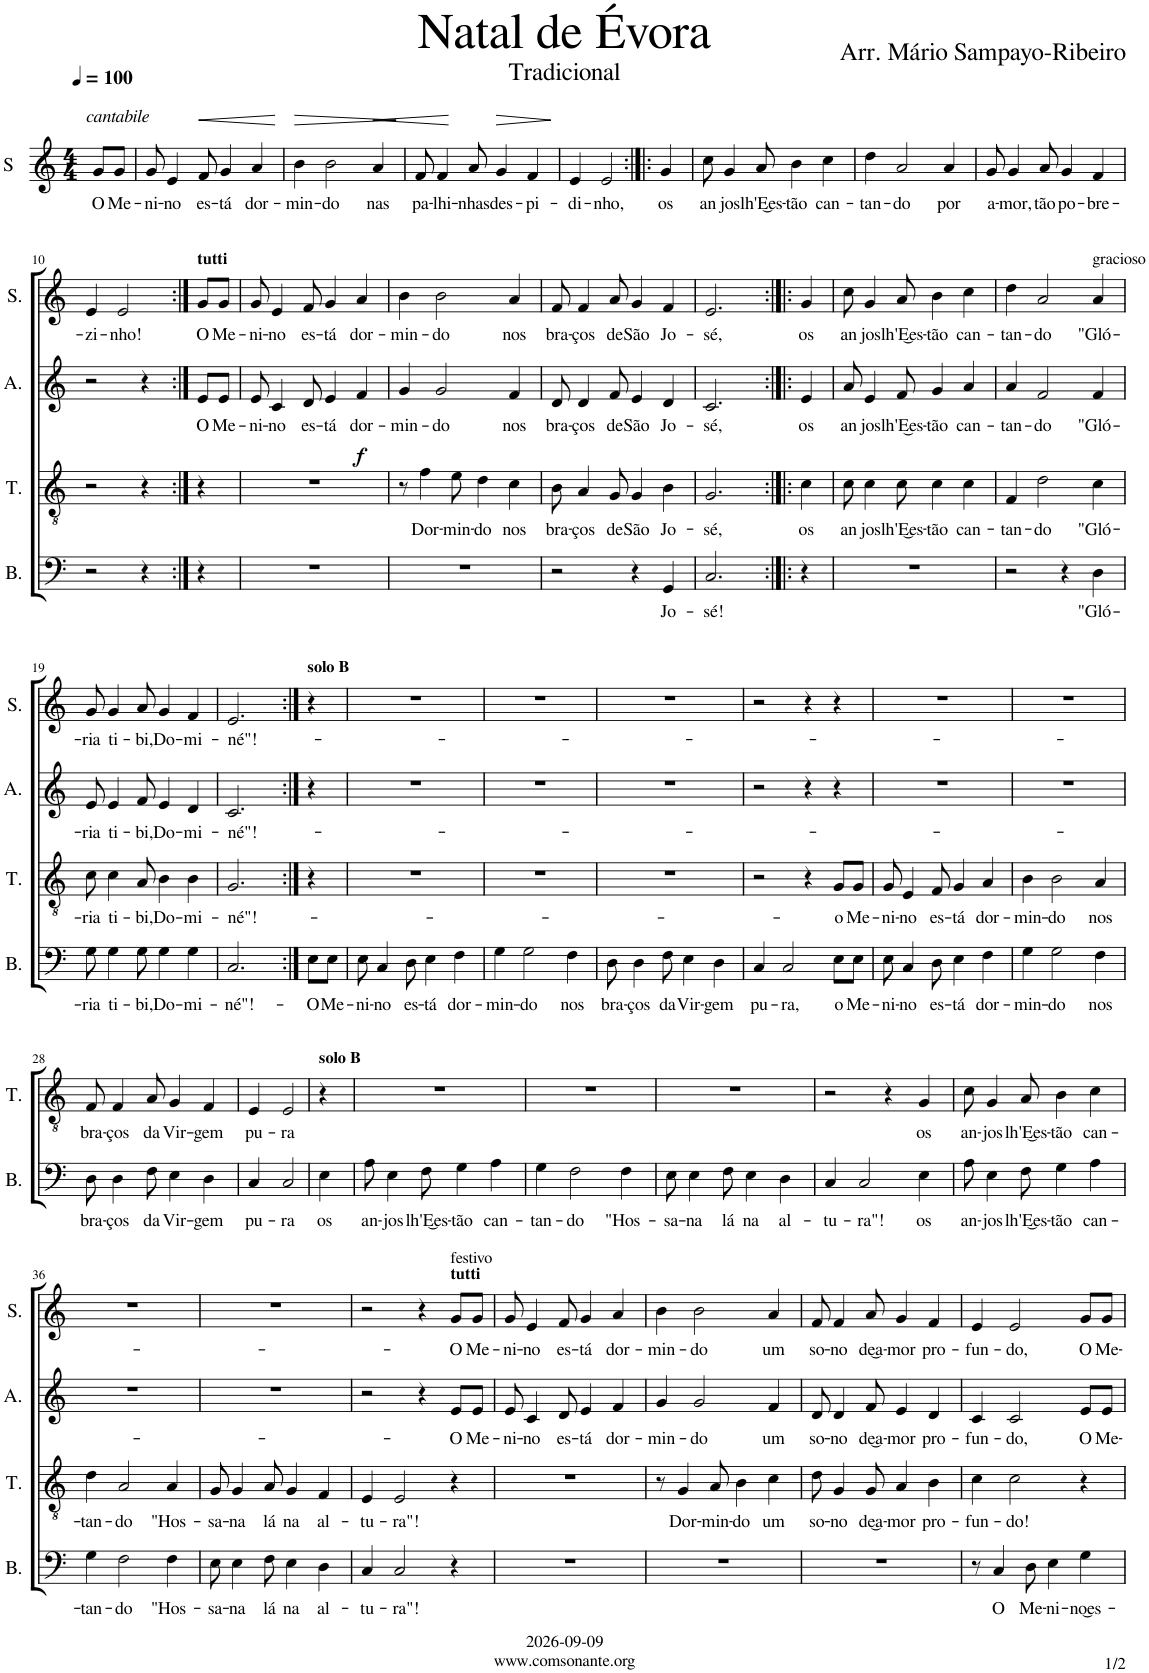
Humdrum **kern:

**kern	**text	**kern	**text	**dynam	**kern	**text	**kern	**text	**dynam
*part4	*part4	*part3	*part3	*part3	*part2	*part2	*part1	*part1	*part1
*staff4	*staff4	*staff3	*staff3	*staff3	*staff2	*staff2	*staff1	*staff1	*staff1
*I"B	*	*I"T	*	*	*I"A	*	*I"S	*	*
*I'B.	*	*I'T.	*	*	*I'A.	*	*I'S.	*	*
*stria5	*	*stria5	*	*	*stria5	*	*	*	*
*clefF4	*	*clefGv2	*	*	*clefG2	*	*clefG2	*	*
*k[]	*	*k[]	*	*	*k[]	*	*k[]	*	*
*M4/4	*	*M4/4	*	*	*M4/4	*	*M4/4	*	*
*MM100	*	*MM100	*	*	*MM100	*	*MM100	*	*
=1	=1	=1	=1	=1	=1	=1	=1	=1	=1
!	!	!	!	!	!	!	!LO:TX:a:i:t=cantabile	!	!
!	!	!	!	!	!	!	!	!LO:LY:b	!
4r	.	4r	.	.	4r	.	8g/L	O	.
!	!	!	!	!	!	!	!	!LO:LY:b	!
.	.	.	.	.	.	.	8g/J	Me-	.
=2	=2	=2	=2	=2	=2	=2	=2	=2	=2
!	!	!	!	!	!	!	!	!LO:LY:b	!
1r	.	1r	.	.	1r	.	8g/	-ni-	.
!	!	!	!	!	!	!	!	!LO:LY:b	!
.	.	.	.	.	.	.	4e/	-no	.
!	!	!	!	!	!	!	!	!LO:LY:b	!LO:HP:b
.	.	.	.	.	.	.	8f/	es-	<
!	!	!	!	!	!	!	!	!LO:LY:b	!
.	.	.	.	.	.	.	4g/	-tá	.
!	!	!	!	!	!	!	!	!LO:LY:b	!
.	.	.	.	.	.	.	4a/	dor-	.
.	.	.	.	.	.	.	.	.	[
=3	=3	=3	=3	=3	=3	=3	=3	=3	=3
!	!	!	!	!	!	!	!	!LO:LY:b	!LO:HP:b
1r	.	1r	.	.	1r	.	4b\	-min-	>
!	!	!	!	!	!	!	!	!LO:LY:b	!
.	.	.	.	.	.	.	2b\	-do	.
!	!	!	!	!	!	!	!	!LO:LY:b	!LO:HP:b
.	.	.	.	.	.	.	4a/	nas	<
.	.	.	.	.	.	.	.	.	]
=4	=4	=4	=4	=4	=4	=4	=4	=4	=4
!	!	!	!	!	!	!	!	!LO:LY:b	!
1r	.	1r	.	.	1r	.	8f/	pa-	.
!	!	!	!	!	!	!	!	!LO:LY:b	!
.	.	.	.	.	.	.	4f/	-lhi-	.
!	!	!	!	!	!	!	!	!LO:LY:b	!
.	.	.	.	.	.	.	8a/	-nhas	[
!	!	!	!	!	!	!	!	!LO:LY:b	!LO:HP:b
.	.	.	.	.	.	.	4g/	des-	>
!	!	!	!	!	!	!	!	!LO:LY:b	!
.	.	.	.	.	.	.	4f/	-pi-	.
.	.	.	.	.	.	.	.	.	]
=5	=5	=5	=5	=5	=5	=5	=5	=5	=5
!	!	!	!	!	!	!	!	!LO:LY:b	!
2r	.	2r	.	.	2r	.	4e/	-di-	.
!	!	!	!	!	!	!	!	!LO:LY:b	!
.	.	.	.	.	.	.	2e/	-nho,	.
4r	.	4r	.	.	4r	.	.	.	.
=6:|!|:	=6:|!|:	=6:|!|:	=6:|!|:	=6:|!|:	=6:|!|:	=6:|!|:	=6:|!|:	=6:|!|:	=6:|!|:
!	!	!	!	!	!	!	!	!LO:LY:b	!
4r	.	4r	.	.	4r	.	4g/	os	.
=7	=7	=7	=7	=7	=7	=7	=7	=7	=7
!	!	!	!	!	!	!	!	!LO:LY:b	!
1r	.	1r	.	.	1r	.	8cc\	an	.
!	!	!	!	!	!	!	!	!LO:LY:b	!
.	.	.	.	.	.	.	4g/	jos	.
!	!	!	!	!	!	!	!	!LO:LY:b	!
.	.	.	.	.	.	.	8a/	lh'E͜es-	.
!	!	!	!	!	!	!	!	!LO:LY:b	!
.	.	.	.	.	.	.	4b\	-tão	.
!	!	!	!	!	!	!	!	!LO:LY:b	!
.	.	.	.	.	.	.	4cc\	can-	.
=8	=8	=8	=8	=8	=8	=8	=8	=8	=8
!	!	!	!	!	!	!	!	!LO:LY:b	!
1r	.	1r	.	.	1r	.	4dd\	-tan-	.
!	!	!	!	!	!	!	!	!LO:LY:b	!
.	.	.	.	.	.	.	2a/	-do	.
!	!	!	!	!	!	!	!	!LO:LY:b	!
.	.	.	.	.	.	.	4a/	por	.
=9	=9	=9	=9	=9	=9	=9	=9	=9	=9
!	!	!	!	!	!	!	!	!LO:LY:b	!
1r	.	1r	.	.	1r	.	8g/	a-	.
!	!	!	!	!	!	!	!	!LO:LY:b	!
.	.	.	.	.	.	.	4g/	-mor,	.
!	!	!	!	!	!	!	!	!LO:LY:b	!
.	.	.	.	.	.	.	8a/	tão	.
!	!	!	!	!	!	!	!	!LO:LY:b	!
.	.	.	.	.	.	.	4g/	po-	.
!	!	!	!	!	!	!	!	!LO:LY:b	!
.	.	.	.	.	.	.	4f/	-bre-	.
!!LO:LB:g=z
=10	=10	=10	=10	=10	=10	=10	=10	=10	=10
!	!	!	!	!	!	!	!	!LO:LY:b	!
2r	.	2r	.	.	2r	.	4e/	-zi-	.
!	!	!	!	!	!	!	!	!LO:LY:b	!
.	.	.	.	.	.	.	2e/	-nho!	.
4r	.	4r	.	.	4r	.	.	.	.
=11:|!	=11:|!	=11:|!	=11:|!	=11:|!	=11:|!	=11:|!	=11:|!	=11:|!	=11:|!
!	!	!	!	!	!	!	!LO:TX:a:B:t=tutti	!	!
!	!	!	!	!	!	!LO:LY:b	!	!LO:LY:b	!
4r	.	4r	.	.	8e/L	O	8g/L	O	.
!	!	!	!	!	!	!LO:LY:b	!	!LO:LY:b	!
.	.	.	.	.	8e/J	Me-	8g/J	Me-	.
=12	=12	=12	=12	=12	=12	=12	=12	=12	=12
!	!	!	!	!LO:DY:a	!	!LO:LY:b	!	!LO:LY:b	!
1r	.	1r	.	f	8e/	-ni-	8g/	-ni-	.
!	!	!	!	!	!	!LO:LY:b	!	!LO:LY:b	!
.	.	.	.	.	4c/	-no	4e/	-no	.
!	!	!	!	!	!	!LO:LY:b	!	!LO:LY:b	!
.	.	.	.	.	8d/	es-	8f/	es-	.
!	!	!	!	!	!	!LO:LY:b	!	!LO:LY:b	!
.	.	.	.	.	4e/	-tá	4g/	-tá	.
!	!	!	!	!	!	!LO:LY:b	!	!LO:LY:b	!
.	.	.	.	.	4f/	dor-	4a/	dor-	.
=13	=13	=13	=13	=13	=13	=13	=13	=13	=13
!	!	!	!	!	!	!LO:LY:b	!	!LO:LY:b	!
1r	.	8r	.	.	4g/	-min-	4b\	-min-	.
!	!	!	!LO:LY:b	!	!	!	!	!	!
.	.	4f\	Dor-	.	.	.	.	.	.
!	!	!	!	!	!	!LO:LY:b	!	!LO:LY:b	!
.	.	.	.	.	2g/	-do	2b\	-do	.
!	!	!	!LO:LY:b	!	!	!	!	!	!
.	.	8e\	-min-	.	.	.	.	.	.
!	!	!	!LO:LY:b	!	!	!	!	!	!
.	.	4d\	-do	.	.	.	.	.	.
!	!	!	!LO:LY:b	!	!	!LO:LY:b	!	!LO:LY:b	!
.	.	4c\	nos	.	4f/	nos	4a/	nos	.
=14	=14	=14	=14	=14	=14	=14	=14	=14	=14
!	!	!	!LO:LY:b	!	!	!LO:LY:b	!	!LO:LY:b	!
2r	.	8B\	bra-	.	8d/	bra-	8f/	bra-	.
!	!	!	!LO:LY:b	!	!	!LO:LY:b	!	!LO:LY:b	!
.	.	4A/	-ços	.	4d/	-ços	4f/	-ços	.
!	!	!	!LO:LY:b	!	!	!LO:LY:b	!	!LO:LY:b	!
.	.	8G/	de	.	8f/	de	8a/	de	.
!	!	!	!LO:LY:b	!	!	!LO:LY:b	!	!LO:LY:b	!
4r	.	4G/	São	.	4e/	São	4g/	São	.
!	!LO:LY:b	!	!LO:LY:b	!	!	!LO:LY:b	!	!LO:LY:b	!
4GG/	Jo-	4B\	Jo-	.	4d/	Jo-	4f/	Jo-	.
=15	=15	=15	=15	=15	=15	=15	=15	=15	=15
!	!LO:LY:b	!	!LO:LY:b	!	!	!LO:LY:b	!	!LO:LY:b	!
2.C/	-sé!	2.G/	-sé,	.	2.c/	-sé,	2.e/	-sé,	.
=16:|!|:	=16:|!|:	=16:|!|:	=16:|!|:	=16:|!|:	=16:|!|:	=16:|!|:	=16:|!|:	=16:|!|:	=16:|!|:
!	!	!	!LO:LY:b	!	!	!LO:LY:b	!	!LO:LY:b	!
4r	.	4c\	os	.	4e/	os	4g/	os	.
=17	=17	=17	=17	=17	=17	=17	=17	=17	=17
!	!	!	!LO:LY:b	!	!	!LO:LY:b	!	!LO:LY:b	!
1r	.	8c\	an	.	8a/	an	8cc\	an	.
!	!	!	!LO:LY:b	!	!	!LO:LY:b	!	!LO:LY:b	!
.	.	4c\	jos	.	4e/	jos	4g/	jos	.
!	!	!	!LO:LY:b	!	!	!LO:LY:b	!	!LO:LY:b	!
.	.	8c\	lh'E͜es-	.	8f/	lh'E͜es-	8a/	lh'E͜es-	.
!	!	!	!LO:LY:b	!	!	!LO:LY:b	!	!LO:LY:b	!
.	.	4c\	-tão	.	4g/	-tão	4b\	-tão	.
!	!	!	!LO:LY:b	!	!	!LO:LY:b	!	!LO:LY:b	!
.	.	4c\	can-	.	4a/	can-	4cc\	can-	.
=18	=18	=18	=18	=18	=18	=18	=18	=18	=18
!	!	!	!LO:LY:b	!	!	!LO:LY:b	!	!LO:LY:b	!
2r	.	4F/	-tan-	.	4a/	-tan-	4dd\	-tan-	.
!	!	!	!LO:LY:b	!	!	!LO:LY:b	!	!LO:LY:b	!
.	.	2d\	-do	.	2f/	-do	2a/	-do	.
4r	.	.	.	.	.	.	.	.	.
!	!	!	!	!	!	!	!LO:TX:a:t=gracioso	!	!
!	!LO:LY:b	!	!LO:LY:b	!	!	!LO:LY:b	!	!LO:LY:b	!
4D\	"Gló-	4c\	"Gló-	.	4f/	"Gló-	4a/	"Gló-	.
!!LO:LB:g=z
=19	=19	=19	=19	=19	=19	=19	=19	=19	=19
!	!LO:LY:b	!	!LO:LY:b	!	!	!LO:LY:b	!	!LO:LY:b	!
8G\	-ria	8c\	-ria	.	8e/	-ria	8g/	-ria	.
!	!LO:LY:b	!	!LO:LY:b	!	!	!LO:LY:b	!	!LO:LY:b	!
4G\	ti-	4c\	ti-	.	4e/	ti-	4g/	ti-	.
!	!LO:LY:b	!	!LO:LY:b	!	!	!LO:LY:b	!	!LO:LY:b	!
8G\	-bi,	8A/	-bi,	.	8f/	-bi,	8a/	-bi,	.
!	!LO:LY:b	!	!LO:LY:b	!	!	!LO:LY:b	!	!LO:LY:b	!
4G\	Do-	4B\	Do-	.	4e/	Do-	4g/	Do-	.
!	!LO:LY:b	!	!LO:LY:b	!	!	!LO:LY:b	!	!LO:LY:b	!
4G\	-mi-	4B\	-mi-	.	4d/	-mi-	4f/	-mi-	.
=20	=20	=20	=20	=20	=20	=20	=20	=20	=20
!	!LO:LY:b	!	!LO:LY:b	!	!	!LO:LY:b	!	!LO:LY:b	!
2.C/	-né"!-	2.G/	-né"!-	.	2.c/	-né"!-	2.e/	-né"!-	.
=21:|!	=21:|!	=21:|!	=21:|!	=21:|!	=21:|!	=21:|!	=21:|!	=21:|!	=21:|!
!	!	!	!	!	!	!	!LO:TX:a:B:t=solo B	!	!
!	!LO:LY:b	!	!	!	!	!	!	!	!
8E\L	O	4r	.	.	4r	.	4r	.	.
!	!LO:LY:b	!	!	!	!	!	!	!	!
8E\J	Me-	.	.	.	.	.	.	.	.
=22	=22	=22	=22	=22	=22	=22	=22	=22	=22
!	!LO:LY:b	!	!	!	!	!	!	!	!
8E\	-ni-	1r	.	.	1r	.	1r	.	.
!	!LO:LY:b	!	!	!	!	!	!	!	!
4C/	-no	.	.	.	.	.	.	.	.
!	!LO:LY:b	!	!	!	!	!	!	!	!
8D\	es-	.	.	.	.	.	.	.	.
!	!LO:LY:b	!	!	!	!	!	!	!	!
4E\	-tá	.	.	.	.	.	.	.	.
!	!LO:LY:b	!	!	!	!	!	!	!	!
4F\	dor-	.	.	.	.	.	.	.	.
=23	=23	=23	=23	=23	=23	=23	=23	=23	=23
!	!LO:LY:b	!	!	!	!	!	!	!	!
4G\	-min-	1r	.	.	1r	.	1r	.	.
!	!LO:LY:b	!	!	!	!	!	!	!	!
2G\	-do	.	.	.	.	.	.	.	.
!	!LO:LY:b	!	!	!	!	!	!	!	!
4F\	nos	.	.	.	.	.	.	.	.
=24	=24	=24	=24	=24	=24	=24	=24	=24	=24
!	!LO:LY:b	!	!	!	!	!	!	!	!
8D\	bra-	1r	.	.	1r	.	1r	.	.
!	!LO:LY:b	!	!	!	!	!	!	!	!
4D\	-ços	.	.	.	.	.	.	.	.
!	!LO:LY:b	!	!	!	!	!	!	!	!
8F\	da	.	.	.	.	.	.	.	.
!	!LO:LY:b	!	!	!	!	!	!	!	!
4E\	Vir-	.	.	.	.	.	.	.	.
!	!LO:LY:b	!	!	!	!	!	!	!	!
4D\	-gem	.	.	.	.	.	.	.	.
=25	=25	=25	=25	=25	=25	=25	=25	=25	=25
!	!LO:LY:b	!	!	!	!	!	!	!	!
4C/	pu-	2r	.	.	2r	.	2r	.	.
!	!LO:LY:b	!	!	!	!	!	!	!	!
2C/	-ra,	.	.	.	.	.	.	.	.
.	.	4r	.	.	4r	.	4r	.	.
!	!LO:LY:b	!	!LO:LY:b	!	!	!	!	!	!
8E\L	o	8G/L	o	.	4r	.	4r	.	.
!	!LO:LY:b	!	!LO:LY:b	!	!	!	!	!	!
8E\J	Me-	8G/J	Me-	.	.	.	.	.	.
=26	=26	=26	=26	=26	=26	=26	=26	=26	=26
!	!LO:LY:b	!	!LO:LY:b	!	!	!	!	!	!
8E\	-ni-	8G/	-ni-	.	1r	.	1r	.	.
!	!LO:LY:b	!	!LO:LY:b	!	!	!	!	!	!
4C/	-no	4E/	-no	.	.	.	.	.	.
!	!LO:LY:b	!	!LO:LY:b	!	!	!	!	!	!
8D\	es-	8F/	es-	.	.	.	.	.	.
!	!LO:LY:b	!	!LO:LY:b	!	!	!	!	!	!
4E\	-tá	4G/	-tá	.	.	.	.	.	.
!	!LO:LY:b	!	!LO:LY:b	!	!	!	!	!	!
4F\	dor-	4A/	dor-	.	.	.	.	.	.
=27	=27	=27	=27	=27	=27	=27	=27	=27	=27
!	!LO:LY:b	!	!LO:LY:b	!	!	!	!	!	!
4G\	-min-	4B\	-min-	.	1r	.	1r	.	.
!	!LO:LY:b	!	!LO:LY:b	!	!	!	!	!	!
2G\	-do	2B\	-do	.	.	.	.	.	.
!	!LO:LY:b	!	!LO:LY:b	!	!	!	!	!	!
4F\	nos	4A/	nos	.	.	.	.	.	.
!!LO:LB:g=z
=28	=28	=28	=28	=28	=28	=28	=28	=28	=28
!	!LO:LY:b	!	!LO:LY:b	!	!	!	!	!	!
8D\	bra-	8F/	bra-	.	1r	.	1r	.	.
!	!LO:LY:b	!	!LO:LY:b	!	!	!	!	!	!
4D\	-ços	4F/	-ços	.	.	.	.	.	.
!	!LO:LY:b	!	!LO:LY:b	!	!	!	!	!	!
8F\	da	8A/	da	.	.	.	.	.	.
!	!LO:LY:b	!	!LO:LY:b	!	!	!	!	!	!
4E\	Vir-	4G/	Vir-	.	.	.	.	.	.
!	!LO:LY:b	!	!LO:LY:b	!	!	!	!	!	!
4D\	-gem	4F/	-gem	.	.	.	.	.	.
=29	=29	=29	=29	=29	=29	=29	=29	=29	=29
!	!LO:LY:b	!	!LO:LY:b	!	!	!	!	!	!
4C/	pu-	4E/	pu-	.	2r	.	2r	.	.
!	!LO:LY:b	!	!LO:LY:b	!	!	!	!	!	!
2C/	-ra	2E/	-ra	.	.	.	.	.	.
.	.	.	.	.	4r	.	4r	.	.
=30	=30	=30	=30	=30	=30	=30	=30	=30	=30
!	!	!	!	!	!	!	!LO:TX:a:B:t=solo B	!	!
!	!LO:LY:b	!	!	!	!	!	!	!	!
4E\	os	4r	.	.	4r	.	4r	.	.
=31	=31	=31	=31	=31	=31	=31	=31	=31	=31
!	!LO:LY:b	!	!	!	!	!	!	!	!
8A\	an-	1r	.	.	1r	.	1r	.	.
!	!LO:LY:b	!	!	!	!	!	!	!	!
4E\	-jos	.	.	.	.	.	.	.	.
!	!LO:LY:b	!	!	!	!	!	!	!	!
8F\	lh'E͜es-	.	.	.	.	.	.	.	.
!	!LO:LY:b	!	!	!	!	!	!	!	!
4G\	-tão	.	.	.	.	.	.	.	.
!	!LO:LY:b	!	!	!	!	!	!	!	!
4A\	can-	.	.	.	.	.	.	.	.
=32	=32	=32	=32	=32	=32	=32	=32	=32	=32
!	!LO:LY:b	!	!	!	!	!	!	!	!
4G\	-tan-	1r	.	.	1r	.	1r	.	.
!	!LO:LY:b	!	!	!	!	!	!	!	!
2F\	-do	.	.	.	.	.	.	.	.
!	!LO:LY:b	!	!	!	!	!	!	!	!
4F\	"Hos-	.	.	.	.	.	.	.	.
=33	=33	=33	=33	=33	=33	=33	=33	=33	=33
!	!LO:LY:b	!	!	!	!	!	!	!	!
8E\	-sa-	1r	.	.	1r	.	1r	.	.
!	!LO:LY:b	!	!	!	!	!	!	!	!
4E\	-na	.	.	.	.	.	.	.	.
!	!LO:LY:b	!	!	!	!	!	!	!	!
8F\	lá	.	.	.	.	.	.	.	.
!	!LO:LY:b	!	!	!	!	!	!	!	!
4E\	na	.	.	.	.	.	.	.	.
!	!LO:LY:b	!	!	!	!	!	!	!	!
4D\	al-	.	.	.	.	.	.	.	.
=34	=34	=34	=34	=34	=34	=34	=34	=34	=34
!	!LO:LY:b	!	!	!	!	!	!	!	!
4C/	-tu-	2r	.	.	1r	.	1r	.	.
!	!LO:LY:b	!	!	!	!	!	!	!	!
2C/	-ra"!	.	.	.	.	.	.	.	.
.	.	4r	.	.	.	.	.	.	.
!	!LO:LY:b	!	!LO:LY:b	!	!	!	!	!	!
4E\	os	4G/	os	.	.	.	.	.	.
=35	=35	=35	=35	=35	=35	=35	=35	=35	=35
!	!LO:LY:b	!	!LO:LY:b	!	!	!	!	!	!
8A\	an-	8c\	an-	.	1r	.	1r	.	.
!	!LO:LY:b	!	!LO:LY:b	!	!	!	!	!	!
4E\	-jos	4G/	-jos	.	.	.	.	.	.
!	!LO:LY:b	!	!LO:LY:b	!	!	!	!	!	!
8F\	lh'E͜es-	8A/	lh'E͜es-	.	.	.	.	.	.
!	!LO:LY:b	!	!LO:LY:b	!	!	!	!	!	!
4G\	-tão	4B\	-tão	.	.	.	.	.	.
!	!LO:LY:b	!	!LO:LY:b	!	!	!	!	!	!
4A\	can-	4c\	can-	.	.	.	.	.	.
!!LO:LB:g=z
=36	=36	=36	=36	=36	=36	=36	=36	=36	=36
!	!LO:LY:b	!	!LO:LY:b	!	!	!	!	!	!
4G\	-tan-	4d\	-tan-	.	1r	.	1r	.	.
!	!LO:LY:b	!	!LO:LY:b	!	!	!	!	!	!
2F\	-do	2A/	-do	.	.	.	.	.	.
!	!LO:LY:b	!	!LO:LY:b	!	!	!	!	!	!
4F\	"Hos-	4A/	"Hos-	.	.	.	.	.	.
=37	=37	=37	=37	=37	=37	=37	=37	=37	=37
!	!LO:LY:b	!	!LO:LY:b	!	!	!	!	!	!
8E\	-sa-	8G/	-sa-	.	1r	.	1r	.	.
!	!LO:LY:b	!	!LO:LY:b	!	!	!	!	!	!
4E\	-na	4G/	-na	.	.	.	.	.	.
!	!LO:LY:b	!	!LO:LY:b	!	!	!	!	!	!
8F\	lá	8A/	lá	.	.	.	.	.	.
!	!LO:LY:b	!	!LO:LY:b	!	!	!	!	!	!
4E\	na	4G/	na	.	.	.	.	.	.
!	!LO:LY:b	!	!LO:LY:b	!	!	!	!	!	!
4D\	al-	4F/	al-	.	.	.	.	.	.
=38	=38	=38	=38	=38	=38	=38	=38	=38	=38
!	!LO:LY:b	!	!LO:LY:b	!	!	!	!	!	!
4C/	-tu-	4E/	-tu-	.	2r	.	2r	.	.
!	!LO:LY:b	!	!LO:LY:b	!	!	!	!	!	!
2C/	-ra"!	2E/	-ra"!	.	.	.	.	.	.
.	.	.	.	.	4r	.	4r	.	.
!	!	!	!	!	!	!	!LO:TX:a:B:t=tutti	!	!
!	!	!	!	!	!	!	!LO:TX:a:t=festivo	!	!
!	!	!	!	!	!	!LO:LY:b	!	!LO:LY:b	!
4r	.	4r	.	.	8e/L	O	8g/L	O	.
!	!	!	!	!	!	!LO:LY:b	!	!LO:LY:b	!
.	.	.	.	.	8e/J	Me-	8g/J	Me-	.
=39	=39	=39	=39	=39	=39	=39	=39	=39	=39
!	!	!	!	!	!	!LO:LY:b	!	!LO:LY:b	!
1r	.	1r	.	.	8e/	-ni-	8g/	-ni-	.
!	!	!	!	!	!	!LO:LY:b	!	!LO:LY:b	!
.	.	.	.	.	4c/	-no	4e/	-no	.
!	!	!	!	!	!	!LO:LY:b	!	!LO:LY:b	!
.	.	.	.	.	8d/	es-	8f/	es-	.
!	!	!	!	!	!	!LO:LY:b	!	!LO:LY:b	!
.	.	.	.	.	4e/	-tá	4g/	-tá	.
!	!	!	!	!	!	!LO:LY:b	!	!LO:LY:b	!
.	.	.	.	.	4f/	dor-	4a/	dor-	.
=40	=40	=40	=40	=40	=40	=40	=40	=40	=40
!	!	!	!	!	!	!LO:LY:b	!	!LO:LY:b	!
1r	.	8r	.	.	4g/	-min-	4b\	-min-	.
!	!	!	!LO:LY:b	!	!	!	!	!	!
.	.	4G/	Dor-	.	.	.	.	.	.
!	!	!	!	!	!	!LO:LY:b	!	!LO:LY:b	!
.	.	.	.	.	2g/	-do	2b\	-do	.
!	!	!	!LO:LY:b	!	!	!	!	!	!
.	.	8A/	-min-	.	.	.	.	.	.
!	!	!	!LO:LY:b	!	!	!	!	!	!
.	.	4B\	-do	.	.	.	.	.	.
!	!	!	!LO:LY:b	!	!	!LO:LY:b	!	!LO:LY:b	!
.	.	4c\	um	.	4f/	um	4a/	um	.
=41	=41	=41	=41	=41	=41	=41	=41	=41	=41
!	!	!	!LO:LY:b	!	!	!LO:LY:b	!	!LO:LY:b	!
1r	.	8d\	so-	.	8d/	so-	8f/	so-	.
!	!	!	!LO:LY:b	!	!	!LO:LY:b	!	!LO:LY:b	!
.	.	4G/	-no	.	4d/	-no	4f/	-no	.
!	!	!	!LO:LY:b	!	!	!LO:LY:b	!	!LO:LY:b	!
.	.	8G/	de͜a-	.	8f/	de͜a-	8a/	de͜a-	.
!	!	!	!LO:LY:b	!	!	!LO:LY:b	!	!LO:LY:b	!
.	.	4A/	-mor	.	4e/	-mor	4g/	-mor	.
!	!	!	!LO:LY:b	!	!	!LO:LY:b	!	!LO:LY:b	!
.	.	4B\	pro-	.	4d/	pro-	4f/	pro-	.
=42	=42	=42	=42	=42	=42	=42	=42	=42	=42
!	!	!	!LO:LY:b	!	!	!LO:LY:b	!	!LO:LY:b	!
8r	.	4c\	-fun-	.	4c/	-fun-	4e/	-fun-	.
!	!LO:LY:b	!	!	!	!	!	!	!	!
4C/	O	.	.	.	.	.	.	.	.
!	!	!	!LO:LY:b	!	!	!LO:LY:b	!	!LO:LY:b	!
.	.	2c\	-do!	.	2c/	-do,	2e/	-do,	.
!	!LO:LY:b	!	!	!	!	!	!	!	!
8D\	Me-	.	.	.	.	.	.	.	.
!	!LO:LY:b	!	!	!	!	!	!	!	!
4E\	-ni-	.	.	.	.	.	.	.	.
!	!LO:LY:b	!	!	!	!	!LO:LY:b	!	!LO:LY:b	!
4G\	-no͜es-	4r	.	.	8e/L	O	8g/L	O	.
!	!	!	!	!	!	!LO:LY:b	!	!LO:LY:b	!
.	.	.	.	.	8e/J	Me-	8g/J	Me-	.
=	=	=	=	=	=	=	=	=	=
*-	*-	*-	*-	*-	*-	*-	*-	*-	*-
